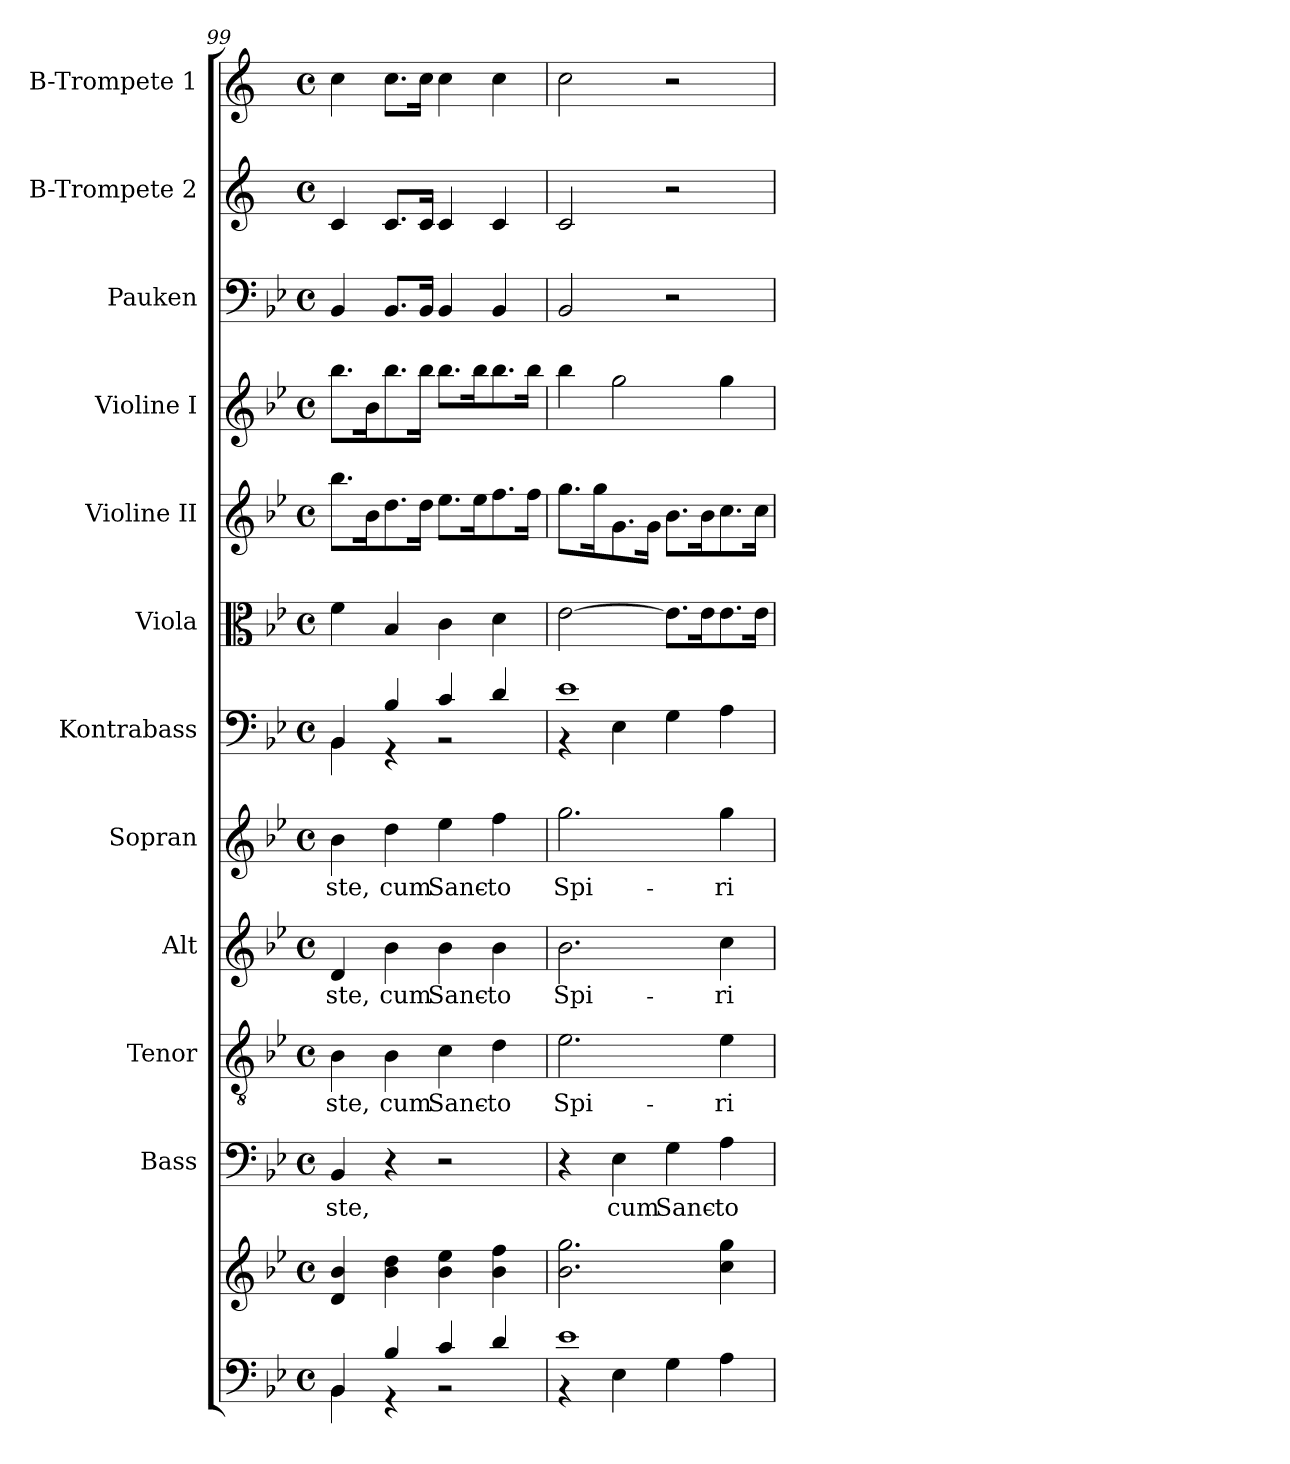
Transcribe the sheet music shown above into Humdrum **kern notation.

**kern	**kern	**kern	**text	**kern	**text	**kern	**text	**kern	**text	**kern	**kern	**kern	**kern	**kern	**kern	**kern
*part12	*part12	*part11	*part11	*part10	*part10	*part9	*part9	*part8	*part8	*part7	*part6	*part5	*part4	*part3	*part2	*part1
*staff13	*staff12	*staff11	*staff11	*staff10	*staff10	*staff9	*staff9	*staff8	*staff8	*staff7	*staff6	*staff5	*staff4	*staff3	*staff2	*staff1
*	*	*I"Bass	*	*I"Tenor	*	*I"Alt	*	*I"Sopran	*	*I"Kontrabass	*I"Viola	*I"Violine II	*I"Violine I	*I"Pauken	*I"B-Trompete 2	*I"B-Trompete 1
*	*	*I'B.	*	*I'T.	*	*I'A.	*	*I'S.	*	*I'Kb.	*I'Vla.	*I'Vl. II	*I'Vl. I	*I'Pk.	*I'B Trp. 2	*I'B Trp. 1
!!LO:PB:g=z
*clefF4	*clefG2	*clefF4	*	*clefGv2	*	*clefG2	*	*clefG2	*	*clefF4	*clefC3	*clefG2	*clefG2	*clefF4	*clefG2	*clefG2
*	*	*	*	*	*	*	*	*	*	*ITrd7c12	*	*	*	*	*ITrd1c2	*ITrd1c2
*k[b-e-]	*k[b-e-]	*k[b-e-]	*	*k[b-e-]	*	*k[b-e-]	*	*k[b-e-]	*	*k[b-e-]	*k[b-e-]	*k[b-e-]	*k[b-e-]	*k[b-e-]	*k[b-e-]	*k[b-e-]
*B-:	*B-:	*B-:	*	*B-:	*	*B-:	*	*B-:	*	*B-:	*B-:	*B-:	*B-:	*B-:	*B-:	*B-:
*M4/4	*M4/4	*M4/4	*	*M4/4	*	*M4/4	*	*M4/4	*	*M4/4	*M4/4	*M4/4	*M4/4	*M4/4	*M4/4	*M4/4
*met(c)	*met(c)	*met(c)	*	*met(c)	*	*met(c)	*	*met(c)	*	*met(c)	*met(c)	*met(c)	*met(c)	*met(c)	*met(c)	*met(c)
=99	=99	=99	=99	=99	=99	=99	=99	=99	=99	=99	=99	=99	=99	=99	=99	=99
*^	*	*	*	*	*	*	*	*	*	*	*	*	*	*	*	*
!	!	!	!	!LO:LY:b	!	!LO:LY:b	!	!LO:LY:b	!	!LO:LY:b	!	!	!	!	!	!	!
*	*	*	*	*	*	*	*	*	*	*	*^	*	*	*	*	*	*
4BB-/	4BB-\	4d/ 4b-/	4BB-/	-ste,	4B-\	-ste,	4d/	-ste,	4b-\	-ste,	4BBB-/	4BBB-\	4f\	8.bb-\L	8.bb-\L	4BB-/	4B-/	4b-\
.	.	.	.	.	.	.	.	.	.	.	.	.	.	16b-\k	16b-\k	.	.	.
!	!	!	!	!	!	!LO:LY:b	!	!LO:LY:b	!	!LO:LY:b	!	!	!	!	!	!	!	!
4B-/	4rGG	4b-\ 4dd\	4r	.	4B-\	cum	4b-\	cum	4dd\	cum	4BB-/	4rGG	4B-/	8.dd\	8.bb-\	8.BB-/L	8.B-/L	8.b-\L
.	.	.	.	.	.	.	.	.	.	.	.	.	.	16dd\Jk	16bb-\Jk	16BB-/Jk	16B-/Jk	16b-\Jk
!	!	!	!	!	!	!LO:LY:b	!	!LO:LY:b	!	!LO:LY:b	!	!	!	!	!	!	!	!
4c/	2rBB	4b-\ 4ee-\	2r	.	4c\	Sanc-	4b-\	Sanc-	4ee-\	Sanc-	4C/	2rBB	4c\	8.ee-\L	8.bb-\L	4BB-/	4B-/	4b-\
.	.	.	.	.	.	.	.	.	.	.	.	.	.	16ee-\k	16bb-\k	.	.	.
!	!	!	!	!	!	!LO:LY:b	!	!LO:LY:b	!	!LO:LY:b	!	!	!	!	!	!	!	!
4d/	.	4b-\ 4ff\	.	.	4d\	-to	4b-\	-to	4ff\	-to	4D/	.	4d\	8.ff\	8.bb-\	4BB-/	4B-/	4b-\
.	.	.	.	.	.	.	.	.	.	.	.	.	.	16ff\Jk	16bb-\Jk	.	.	.
=100	=100	=100	=100	=100	=100	=100	=100	=100	=100	=100	=100	=100	=100	=100	=100	=100	=100	=100
!	!	!	!	!	!	!LO:LY:b	!	!LO:LY:b	!	!LO:LY:b	!	!	!	!	!	!	!	!
1e-	4r	2.b-\ 2.gg\	4r	.	2.e-\	Spi-	2.b-\	Spi-	2.gg\	Spi-	1E-	4r	[2e-\	8.gg\L	4bb-\	2BB-/	2B-/	2b-\
.	.	.	.	.	.	.	.	.	.	.	.	.	.	16gg\k	.	.	.	.
!	!	!	!	!LO:LY:b	!	!	!	!	!	!	!	!	!	!	!	!	!	!
.	4E-\	.	4E-\	cum	.	.	.	.	.	.	.	4EE-\	.	8.g\	2gg\	.	.	.
.	.	.	.	.	.	.	.	.	.	.	.	.	.	16g\Jk	.	.	.	.
!	!	!	!	!LO:LY:b	!	!	!	!	!	!	!	!	!	!	!	!	!	!
.	4G\	.	4G\	Sanc-	.	.	.	.	.	.	.	4GG\	8.e-\L]	8.b-\L	.	2r	2r	2r
.	.	.	.	.	.	.	.	.	.	.	.	.	16e-\k	16b-\k	.	.	.	.
!	!	!	!	!LO:LY:b	!	!LO:LY:b	!	!LO:LY:b	!	!LO:LY:b	!	!	!	!	!	!	!	!
.	4A\	4cc\ 4gg\	4A\	-to	4e-\	-ri-	4cc\	-ri-	4gg\	-ri-	.	4AA\	8.e-\	8.cc\	4gg\	.	.	.
.	.	.	.	.	.	.	.	.	.	.	.	.	16e-\Jk	16cc\Jk	.	.	.	.
*v	*v	*	*	*	*	*	*	*	*	*	*v	*v	*	*	*	*	*	*
=	=	=	=	=	=	=	=	=	=	=	=	=	=	=	=	=
*-	*-	*-	*-	*-	*-	*-	*-	*-	*-	*-	*-	*-	*-	*-	*-	*-
